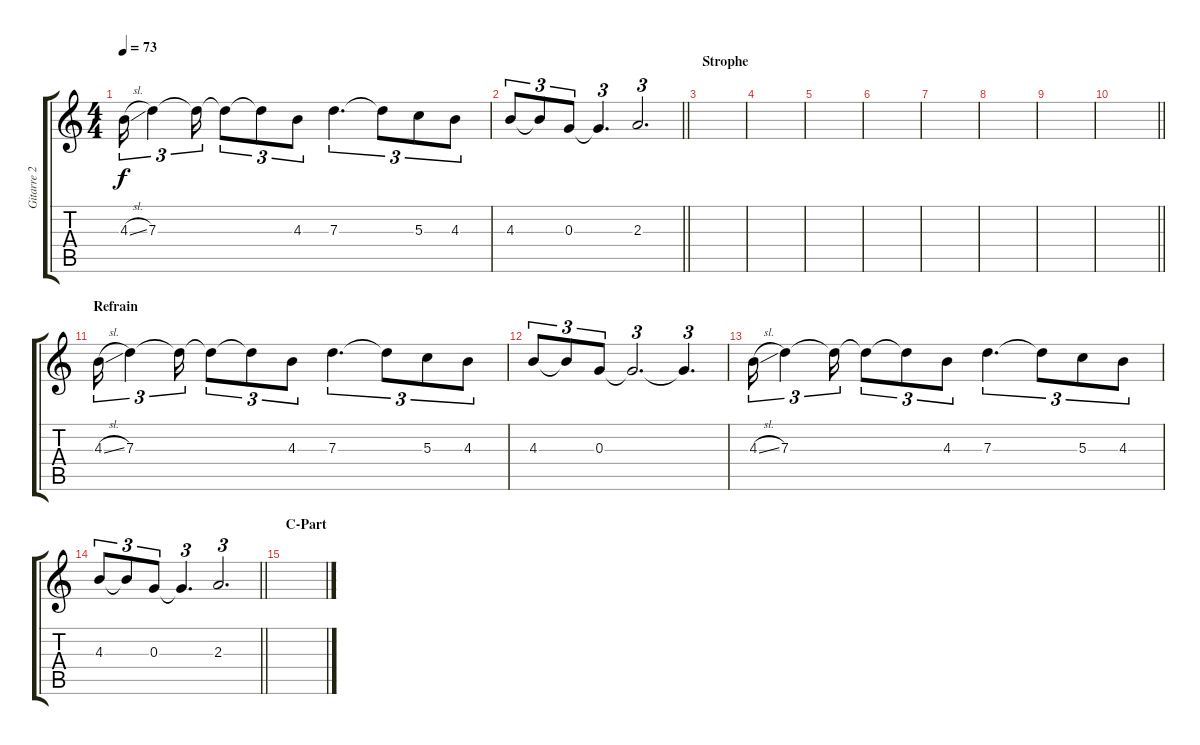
\track ("Gitarre 2" "Gitarre 2") {instrument electricguitarclean}
\staff {score tabs}
\tuning (E4 B3 G3 D3 A2 E2) {hide}
\ts (4 4)
\tempo 73
\clef g2
\ks c
4.3{sl}.16{tu (3 2) dy f} 7.3.4{tu (3 2)} 7.3{t}.16{tu (3 2)} 7.3{t}.8{tu (3 2)} 7.3{t}.8{tu (3 2)} 4.3.8{tu (3 2)} 7.3.4{d tu (3 2)} 7.3{t}.8{tu (3 2)} 5.3.8{tu (3 2)} 4.3.8{tu (3 2)} |
\barLineRight lightlight
4.3.8{tu (3 2)} 4.3{t}.8{tu (3 2)} 0.3.8{tu (3 2)} 0.3{t}.4{d tu (3 2)} 2.3.2{d tu (3 2)} |
\section ("" "Strophe")
|
|
|
|
|
|
|
\barLineRight lightlight
|
\section ("" "Refrain")
4.3{sl}.16{tu (3 2)} 7.3.4{tu (3 2)} 7.3{t}.16{tu (3 2)} 7.3{t}.8{tu (3 2)} 7.3{t}.8{tu (3 2)} 4.3.8{tu (3 2)} 7.3.4{d tu (3 2)} 7.3{t}.8{tu (3 2)} 5.3.8{tu (3 2)} 4.3.8{tu (3 2)} |
4.3.8{tu (3 2)} 4.3{t}.8{tu (3 2)} 0.3.8{tu (3 2)} 0.3{t}.2{d tu (3 2)} 0.3{t}.4{d tu (3 2)} |
4.3{sl}.16{tu (3 2)} 7.3.4{tu (3 2)} 7.3{t}.16{tu (3 2)} 7.3{t}.8{tu (3 2)} 7.3{t}.8{tu (3 2)} 4.3.8{tu (3 2)} 7.3.4{d tu (3 2)} 7.3{t}.8{tu (3 2)} 5.3.8{tu (3 2)} 4.3.8{tu (3 2)} |
\barLineRight lightlight
4.3.8{tu (3 2)} 4.3{t}.8{tu (3 2)} 0.3.8{tu (3 2)} 0.3{t}.4{d tu (3 2)} 2.3.2{d tu (3 2)} |
\section ("" "C-Part")
